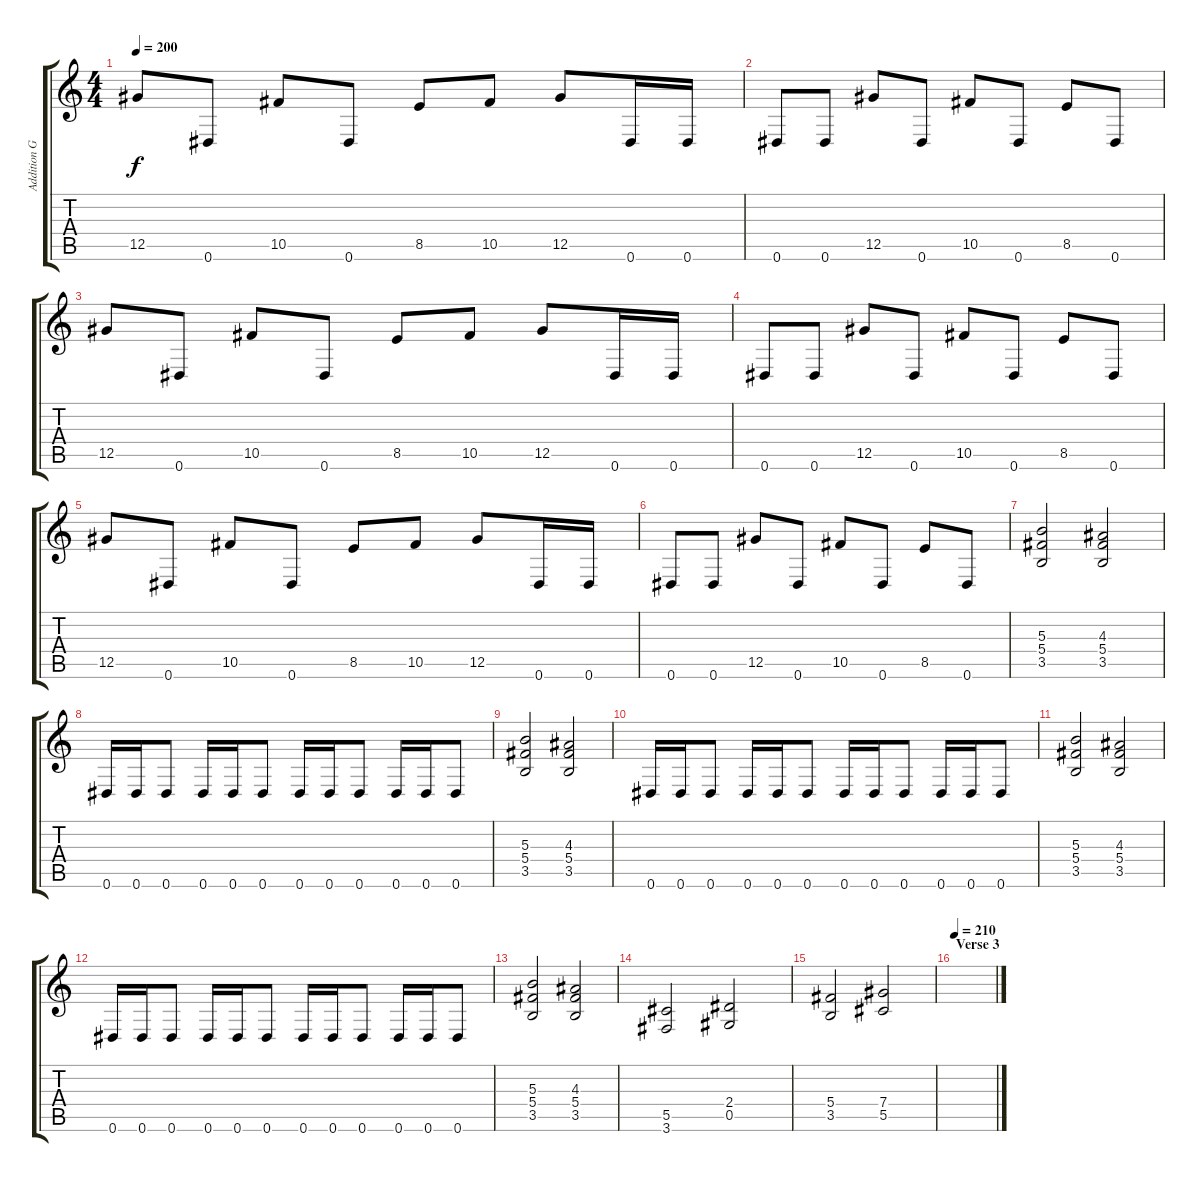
\track ("Addition Guitar" "Addition G") {instrument distortionguitar}
\staff {score tabs}
\tuning (Eb4 Bb3 Gb3 Db3 Ab2 Eb2) {hide}
\ts (4 4)
\tempo 200
\clef g2
\ks c
12.5.8{dy f} 0.6.8 10.5.8 0.6.8 8.5.8 10.5.8 12.5.8 0.6.16 0.6.16 |
0.6.8 0.6.8 12.5.8 0.6.8 10.5.8 0.6.8 8.5.8 0.6.8 |
12.5.8 0.6.8 10.5.8 0.6.8 8.5.8 10.5.8 12.5.8 0.6.16 0.6.16 |
0.6.8 0.6.8 12.5.8 0.6.8 10.5.8 0.6.8 8.5.8 0.6.8 |
12.5.8 0.6.8 10.5.8 0.6.8 8.5.8 10.5.8 12.5.8 0.6.16 0.6.16 |
0.6.8 0.6.8 12.5.8 0.6.8 10.5.8 0.6.8 8.5.8 0.6.8 |
(5.3 5.4 3.5).2 (4.3 5.4 3.5).2 |
0.6.16 0.6.16 0.6.8 0.6.16 0.6.16 0.6.8 0.6.16 0.6.16 0.6.8 0.6.16 0.6.16 0.6.8 |
(5.3 5.4 3.5).2 (4.3 5.4 3.5).2 |
0.6.16 0.6.16 0.6.8 0.6.16 0.6.16 0.6.8 0.6.16 0.6.16 0.6.8 0.6.16 0.6.16 0.6.8 |
(5.3 5.4 3.5).2 (4.3 5.4 3.5).2 |
0.6.16 0.6.16 0.6.8 0.6.16 0.6.16 0.6.8 0.6.16 0.6.16 0.6.8 0.6.16 0.6.16 0.6.8 |
(5.3 5.4 3.5).2 (4.3 5.4 3.5).2 |
(5.5 3.6).2 (2.4 0.5).2 |
(5.4 3.5).2 (7.4 5.5).2 |
\section ("" "Verse 3")
\tempo 210
